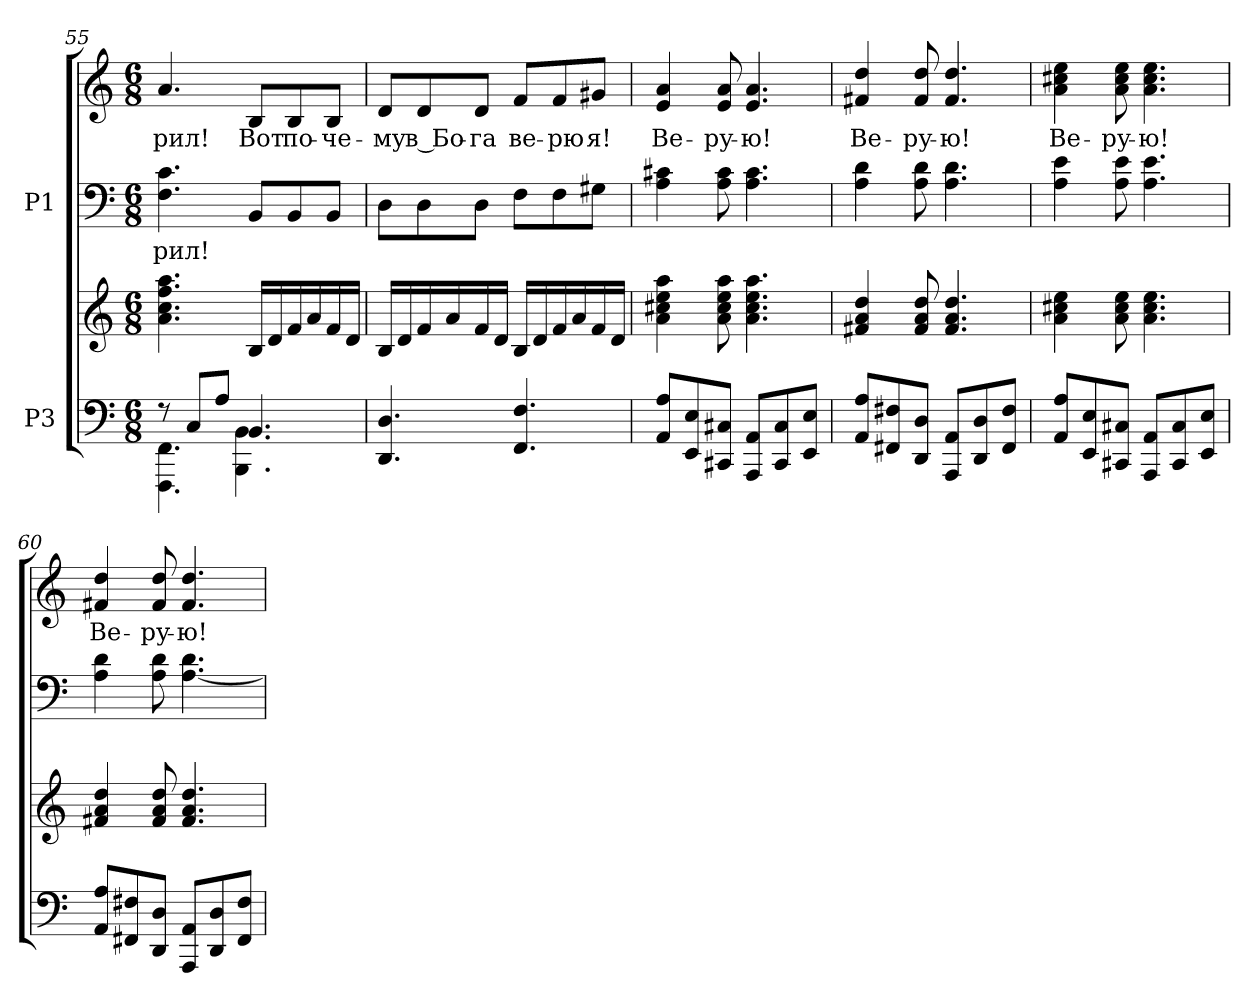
**kern	**kern	**kern	**text	**kern	**text
*part2	*part2	*part1	*part1	*part1	*part1
*staff4	*staff3	*staff2	*staff2	*staff1	*staff1
*I"P3	*	*I"P1	*	*	*
!!LO:LB:g=z
*clefF4	*clefG2	*clefF4	*	*clefG2	*
*k[]	*k[]	*k[]	*	*k[]	*
*C:	*C:	*C:	*	*C:	*
*M6/8	*M6/8	*M6/8	*	*M6/8	*
=55	=55	=55	=55	=55	=55
*^	*	*	*	*	*
!	!	!	!	!LO:LY:a:color=#000000	!	!
!	!	!	!	!	!	!LO:LY:b:color=#000000
8r	4.FFFi\ 4.FFi	4.ai\ 4.cci 4.ffi 4.aai	4.Fi\ 4.ci	-рил!	4.ai/	-рил!
8Ci/L	.	.	.	.	.	.
8Ai/J	.	.	.	.	.	.
!	!	!	!	!	!	!LO:LY:b:color=#000000
4.BBi/	4.BBBi\ 4.BBi	16Bi/LL	8BBi/L	.	8Bi/L	Вот
.	.	16di/	.	.	.	.
!	!	!	!	!	!	!LO:LY:b:color=#000000
.	.	16fi/	8BBi/	.	8Bi/	по-
.	.	16ai/	.	.	.	.
!	!	!	!	!	!	!LO:LY:b:color=#000000
.	.	16fi/	8BBi/J	.	8Bi/J	-че-
.	.	16di/JJ	.	.	.	.
*v	*v	*	*	*	*	*
=56	=56	=56	=56	=56	=56
!	!	!	!	!	!LO:LY:b:color=#000000
4.DDi/ 4.Di	16Bi/LL	8Di\L	.	8di/L	-му
.	16di/	.	.	.	.
!	!	!	!	!	!LO:LY:b:color=#000000
.	16fi/	8Di\	.	8di/	в Бо-
.	16ai/	.	.	.	.
!	!	!	!	!	!LO:LY:b:color=#000000
.	16fi/	8Di\J	.	8di/J	-га
.	16di/JJ	.	.	.	.
!	!	!	!	!	!LO:LY:b:color=#000000
4.FFi/ 4.Fi	16Bi/LL	8Fi\L	.	8fi/L	ве-
.	16di/	.	.	.	.
!	!	!	!	!	!LO:LY:b:color=#000000
.	16fi/	8Fi\	.	8fi/	-рю
.	16ai/	.	.	.	.
!	!	!	!	!	!LO:LY:b:color=#000000
.	16fi/	8G#Xi\J	.	8g#Xi/J	я!
.	16di/JJ	.	.	.	.
=57	=57	=57	=57	=57	=57
!	!	!	!	!	!LO:LY:b:color=#000000
8AAi/ 8AiL	4ai\ 4cc#Xi 4eei 4aai	4Ai\ 4c#Xi	.	4ei/ 4ai	Ве-
8EEi/ 8Ei	.	.	.	.	.
!	!	!	!	!	!LO:LY:b:color=#000000
8CC#Xi/ 8C#XiJ	8ai\ 8cc#i 8eei 8aai	8Ai\ 8c#i	.	8ei/ 8ai	-ру-
!	!	!	!	!	!LO:LY:b:color=#000000
8AAAi/ 8AAiL	4.ai\ 4.cc#i 4.eei 4.aai	4.Ai\ 4.c#i	.	4.ei/ 4.ai	-ю!
8CC#i/ 8C#i	.	.	.	.	.
8EEi/ 8EiJ	.	.	.	.	.
=58	=58	=58	=58	=58	=58
!	!	!	!	!	!LO:LY:b:color=#000000
8AAi/ 8AiL	4f#Xi/ 4ai 4ddi	4Ai\ 4di	.	4f#Xi/ 4ddi	Ве-
8FF#Xi/ 8F#Xi	.	.	.	.	.
!	!	!	!	!	!LO:LY:b:color=#000000
8DDi/ 8DiJ	8f#i/ 8ai 8ddi	8Ai\ 8di	.	8f#i/ 8ddi	-ру-
!	!	!	!	!	!LO:LY:b:color=#000000
8AAAi/ 8AAiL	4.f#i/ 4.ai 4.ddi	4.Ai\ 4.di	.	4.f#i/ 4.ddi	-ю!
8DDi/ 8Di	.	.	.	.	.
8FF#i/ 8F#iJ	.	.	.	.	.
!!LO:LB:g=z
=59	=59	=59	=59	=59	=59
!	!	!	!	!	!LO:LY:b:color=#000000
8AAi/ 8AiL	4ai\ 4cc#Xi 4eei	4Ai\ 4ei	.	4ai\ 4cc#Xi 4eei	Ве-
8EEi/ 8Ei	.	.	.	.	.
!	!	!	!	!	!LO:LY:b:color=#000000
8CC#Xi/ 8C#XiJ	8ai\ 8cc#i 8eei	8Ai\ 8ei	.	8ai\ 8cc#i 8eei	-ру-
!	!	!	!	!	!LO:LY:b:color=#000000
8AAAi/ 8AAiL	4.ai\ 4.cc#i 4.eei	4.Ai\ 4.ei	.	4.ai\ 4.cc#i 4.eei	-ю!
8CC#i/ 8C#i	.	.	.	.	.
8EEi/ 8EiJ	.	.	.	.	.
=60	=60	=60	=60	=60	=60
!	!	!	!	!	!LO:LY:b:color=#000000
8AAi/ 8AiL	4f#Xi/ 4ai 4ddi	4Ai\ 4di	.	4f#Xi/ 4ddi	Ве-
8FF#Xi/ 8F#Xi	.	.	.	.	.
!	!	!	!	!	!LO:LY:b:color=#000000
8DDi/ 8DiJ	8f#i/ 8ai 8ddi	8Ai\ 8di	.	8f#i/ 8ddi	-ру-
!	!	!	!	!	!LO:LY:b:color=#000000
8AAAi/ 8AAiL	4.f#i/ 4.ai 4.ddi	[<4.Ai\ 4.di	.	4.f#i/ 4.ddi	-ю!
8DDi/ 8Di	.	.	.	.	.
8FF#i/ 8F#iJ	.	.	.	.	.
=	=	=	=	=	=
*-	*-	*-	*-	*-	*-
